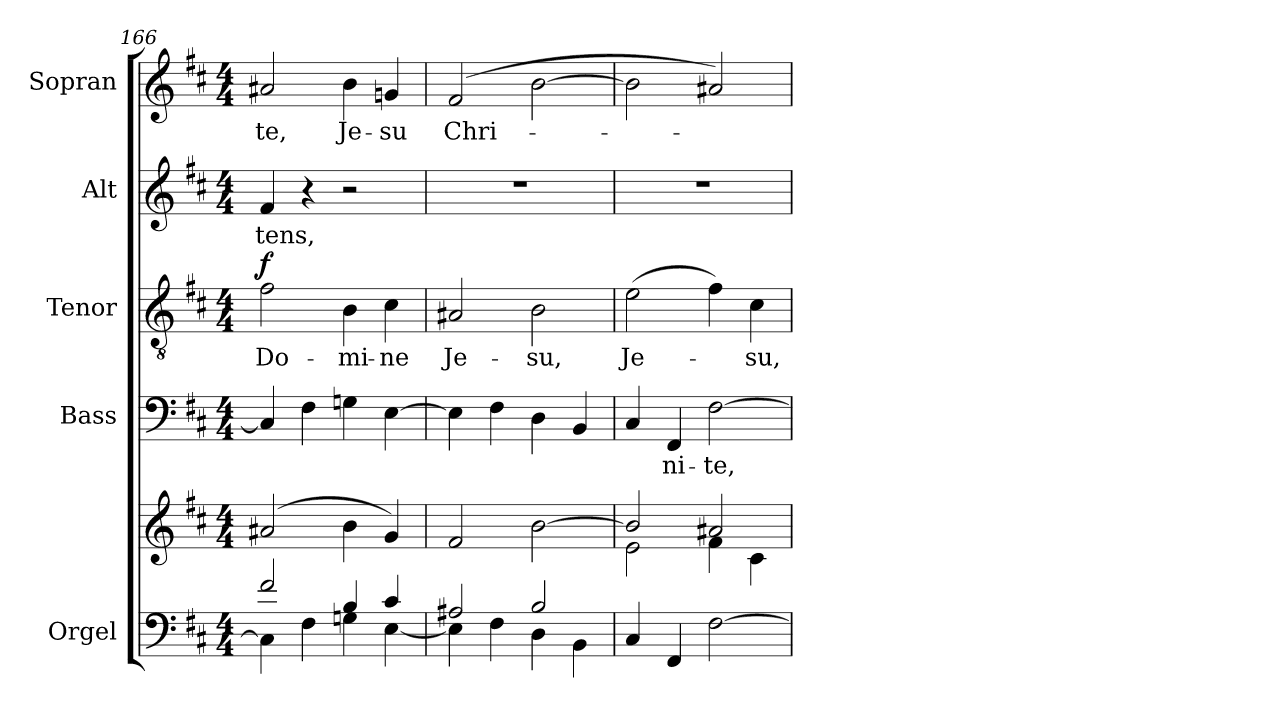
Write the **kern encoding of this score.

**kern	**kern	**kern	**text	**kern	**text	**dynam	**kern	**text	**kern	**text
*part5	*part5	*part4	*part4	*part3	*part3	*part3	*part2	*part2	*part1	*part1
*staff6	*staff5	*staff4	*staff4	*staff3	*staff3	*staff3	*staff2	*staff2	*staff1	*staff1
*I"Orgel	*	*I"Bass	*	*I"Tenor	*	*	*I"Alt	*	*I"Sopran	*
*I'Org.	*	*I'B	*	*I'T	*	*	*I'A	*	*I'S	*
*clefF4	*clefG2	*clefF4	*	*clefGv2	*	*	*clefG2	*	*clefG2	*
*k[f#c#]	*k[f#c#]	*k[f#c#]	*	*k[f#c#]	*	*	*k[f#c#]	*	*k[f#c#]	*
*D:	*D:	*D:	*	*D:	*	*	*D:	*	*D:	*
*M4/4	*M4/4	*M4/4	*	*M4/4	*	*	*M4/4	*	*M4/4	*
=166	=166	=166	=166	=166	=166	=166	=166	=166	=166	=166
*^	*	*	*	*	*	*	*	*	*	*
!	!	!	!	!	!	!LO:LY:b	!LO:DY:a	!	!LO:LY:b	!	!LO:LY:b
2f#/	4C#\]	(2a#X/	4C#/]	.	2f#\	Do-	f	4f#/	-tens,	2a#X/	-te,
.	4F#\	.	4F#\	.	.	.	.	4r	.	.	.
!	!	!	!	!	!	!LO:LY:b	!	!	!	!	!LO:LY:b
4B/	4Gn\	4b\	4Gn\	.	4B\	-mi-	.	2r	.	4b\	Je-
!	!	!	!	!	!	!LO:LY:b	!	!	!	!	!LO:LY:b
4c#/	[<4E\	4g/)	[4E\	.	4c#\	-ne	.	.	.	4gn/	-su
=167	=167	=167	=167	=167	=167	=167	=167	=167	=167	=167	=167
!	!	!	!	!	!	!LO:LY:b	!	!	!	!	!LO:LY:b
2A#X/	4E\]	2f#/	4E\]	.	2A#X/	Je-	.	1r	.	(2f#/	Chri-
.	4F#\	.	4F#\	.	.	.	.	.	.	.	.
!	!	!	!	!	!	!LO:LY:b	!	!	!	!	!
2B/	4D\	[2b\	4D\	.	2B\	-su,	.	.	.	[2b\	.
.	4BB\	.	4BB/	.	.	.	.	.	.	.	.
!!LO:PB:g=z
=168	=168	=168	=168	=168	=168	=168	=168	=168	=168	=168	=168
*	*	*^	*	*	*	*	*	*	*	*	*
!	!	!	!	!	!	!	!LO:LY:b	!	!	!	!	!
*v	*v	*	*	*	*	*	*	*	*	*	*	*
4C#/	2b/]	2e\	4C#/	.	(>2e\	Je-	.	1r	.	2b\]	.
!	!	!	!	!LO:LY:b	!	!	!	!	!	!	!
4FF#/	.	.	4FF#/	-ni-	.	.	.	.	.	.	.
!	!	!	!	!LO:LY:b	!	!	!	!	!	!	!
[2F#\	2a#X/	4f#\	[2F#\	-te,	4f#\)	.	.	.	.	2a#X/)	.
!	!	!	!	!	!	!LO:LY:b	!	!	!	!	!
.	.	4c#\	.	.	4c#\	-su,	.	.	.	.	.
*	*v	*v	*	*	*	*	*	*	*	*	*
=	=	=	=	=	=	=	=	=	=	=
*-	*-	*-	*-	*-	*-	*-	*-	*-	*-	*-
